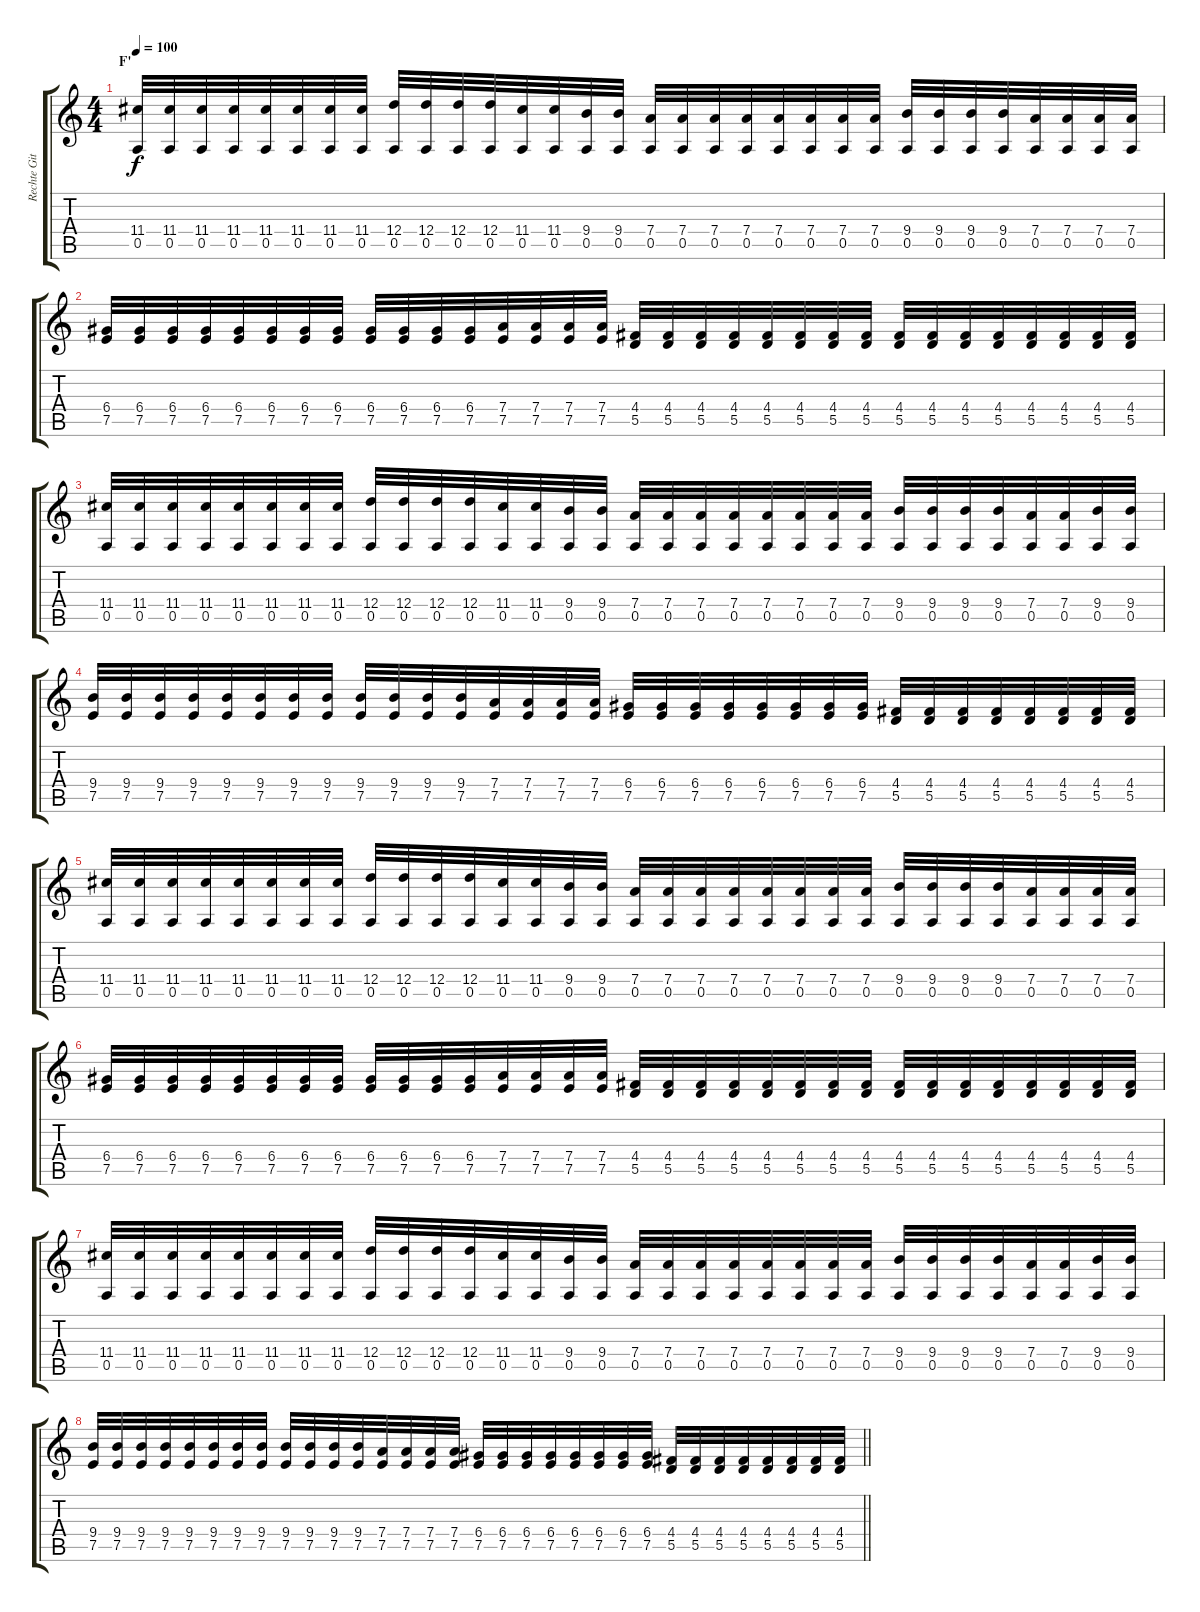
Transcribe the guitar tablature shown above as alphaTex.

\track ("Rechte Gitarre" "Rechte Git") {instrument distortionguitar}
\staff {score tabs}
\tuning (E4 B3 G3 D3 A2 E2) {hide}
\ts (4 4)
\section ("" "F'")
\tempo 100
\clef g2
\ks c
(11.4 0.5).32{dy f} (11.4 0.5).32 (11.4 0.5).32 (11.4 0.5).32 (11.4 0.5).32 (11.4 0.5).32 (11.4 0.5).32 (11.4 0.5).32 (12.4 0.5).32 (12.4 0.5).32 (12.4 0.5).32 (12.4 0.5).32 (11.4 0.5).32 (11.4 0.5).32 (9.4 0.5).32 (9.4 0.5).32 (7.4 0.5).32 (7.4 0.5).32 (7.4 0.5).32 (7.4 0.5).32 (7.4 0.5).32 (7.4 0.5).32 (7.4 0.5).32 (7.4 0.5).32 (9.4 0.5).32 (9.4 0.5).32 (9.4 0.5).32 (9.4 0.5).32 (7.4 0.5).32 (7.4 0.5).32 (7.4 0.5).32 (7.4 0.5).32 |
(6.4 7.5).32 (6.4 7.5).32 (6.4 7.5).32 (6.4 7.5).32 (6.4 7.5).32 (6.4 7.5).32 (6.4 7.5).32 (6.4 7.5).32 (6.4 7.5).32 (6.4 7.5).32 (6.4 7.5).32 (6.4 7.5).32 (7.4 7.5).32 (7.4 7.5).32 (7.4 7.5).32 (7.4 7.5).32 (4.4 5.5).32 (4.4 5.5).32 (4.4 5.5).32 (4.4 5.5).32 (4.4 5.5).32 (4.4 5.5).32 (4.4 5.5).32 (4.4 5.5).32 (4.4 5.5).32 (4.4 5.5).32 (4.4 5.5).32 (4.4 5.5).32 (4.4 5.5).32 (4.4 5.5).32 (4.4 5.5).32 (4.4 5.5).32 |
(11.4 0.5).32 (11.4 0.5).32 (11.4 0.5).32 (11.4 0.5).32 (11.4 0.5).32 (11.4 0.5).32 (11.4 0.5).32 (11.4 0.5).32 (12.4 0.5).32 (12.4 0.5).32 (12.4 0.5).32 (12.4 0.5).32 (11.4 0.5).32 (11.4 0.5).32 (9.4 0.5).32 (9.4 0.5).32 (7.4 0.5).32 (7.4 0.5).32 (7.4 0.5).32 (7.4 0.5).32 (7.4 0.5).32 (7.4 0.5).32 (7.4 0.5).32 (7.4 0.5).32 (9.4 0.5).32 (9.4 0.5).32 (9.4 0.5).32 (9.4 0.5).32 (7.4 0.5).32 (7.4 0.5).32 (9.4 0.5).32 (9.4 0.5).32 |
(9.4 7.5).32 (9.4 7.5).32 (9.4 7.5).32 (9.4 7.5).32 (9.4 7.5).32 (9.4 7.5).32 (9.4 7.5).32 (9.4 7.5).32 (9.4 7.5).32 (9.4 7.5).32 (9.4 7.5).32 (9.4 7.5).32 (7.4 7.5).32 (7.4 7.5).32 (7.4 7.5).32 (7.4 7.5).32 (6.4 7.5).32 (6.4 7.5).32 (6.4 7.5).32 (6.4 7.5).32 (6.4 7.5).32 (6.4 7.5).32 (6.4 7.5).32 (6.4 7.5).32 (4.4 5.5).32 (4.4 5.5).32 (4.4 5.5).32 (4.4 5.5).32 (4.4 5.5).32 (4.4 5.5).32 (4.4 5.5).32 (4.4 5.5).32 |
(11.4 0.5).32 (11.4 0.5).32 (11.4 0.5).32 (11.4 0.5).32 (11.4 0.5).32 (11.4 0.5).32 (11.4 0.5).32 (11.4 0.5).32 (12.4 0.5).32 (12.4 0.5).32 (12.4 0.5).32 (12.4 0.5).32 (11.4 0.5).32 (11.4 0.5).32 (9.4 0.5).32 (9.4 0.5).32 (7.4 0.5).32 (7.4 0.5).32 (7.4 0.5).32 (7.4 0.5).32 (7.4 0.5).32 (7.4 0.5).32 (7.4 0.5).32 (7.4 0.5).32 (9.4 0.5).32 (9.4 0.5).32 (9.4 0.5).32 (9.4 0.5).32 (7.4 0.5).32 (7.4 0.5).32 (7.4 0.5).32 (7.4 0.5).32 |
(6.4 7.5).32 (6.4 7.5).32 (6.4 7.5).32 (6.4 7.5).32 (6.4 7.5).32 (6.4 7.5).32 (6.4 7.5).32 (6.4 7.5).32 (6.4 7.5).32 (6.4 7.5).32 (6.4 7.5).32 (6.4 7.5).32 (7.4 7.5).32 (7.4 7.5).32 (7.4 7.5).32 (7.4 7.5).32 (4.4 5.5).32 (4.4 5.5).32 (4.4 5.5).32 (4.4 5.5).32 (4.4 5.5).32 (4.4 5.5).32 (4.4 5.5).32 (4.4 5.5).32 (4.4 5.5).32 (4.4 5.5).32 (4.4 5.5).32 (4.4 5.5).32 (4.4 5.5).32 (4.4 5.5).32 (4.4 5.5).32 (4.4 5.5).32 |
(11.4 0.5).32 (11.4 0.5).32 (11.4 0.5).32 (11.4 0.5).32 (11.4 0.5).32 (11.4 0.5).32 (11.4 0.5).32 (11.4 0.5).32 (12.4 0.5).32 (12.4 0.5).32 (12.4 0.5).32 (12.4 0.5).32 (11.4 0.5).32 (11.4 0.5).32 (9.4 0.5).32 (9.4 0.5).32 (7.4 0.5).32 (7.4 0.5).32 (7.4 0.5).32 (7.4 0.5).32 (7.4 0.5).32 (7.4 0.5).32 (7.4 0.5).32 (7.4 0.5).32 (9.4 0.5).32 (9.4 0.5).32 (9.4 0.5).32 (9.4 0.5).32 (7.4 0.5).32 (7.4 0.5).32 (9.4 0.5).32 (9.4 0.5).32 |
\barLineRight lightlight
(9.4 7.5).32 (9.4 7.5).32 (9.4 7.5).32 (9.4 7.5).32 (9.4 7.5).32 (9.4 7.5).32 (9.4 7.5).32 (9.4 7.5).32 (9.4 7.5).32 (9.4 7.5).32 (9.4 7.5).32 (9.4 7.5).32 (7.4 7.5).32 (7.4 7.5).32 (7.4 7.5).32 (7.4 7.5).32 (6.4 7.5).32 (6.4 7.5).32 (6.4 7.5).32 (6.4 7.5).32 (6.4 7.5).32 (6.4 7.5).32 (6.4 7.5).32 (6.4 7.5).32 (4.4 5.5).32 (4.4 5.5).32 (4.4 5.5).32 (4.4 5.5).32 (4.4 5.5).32 (4.4 5.5).32 (4.4 5.5).32 (4.4 5.5).32
